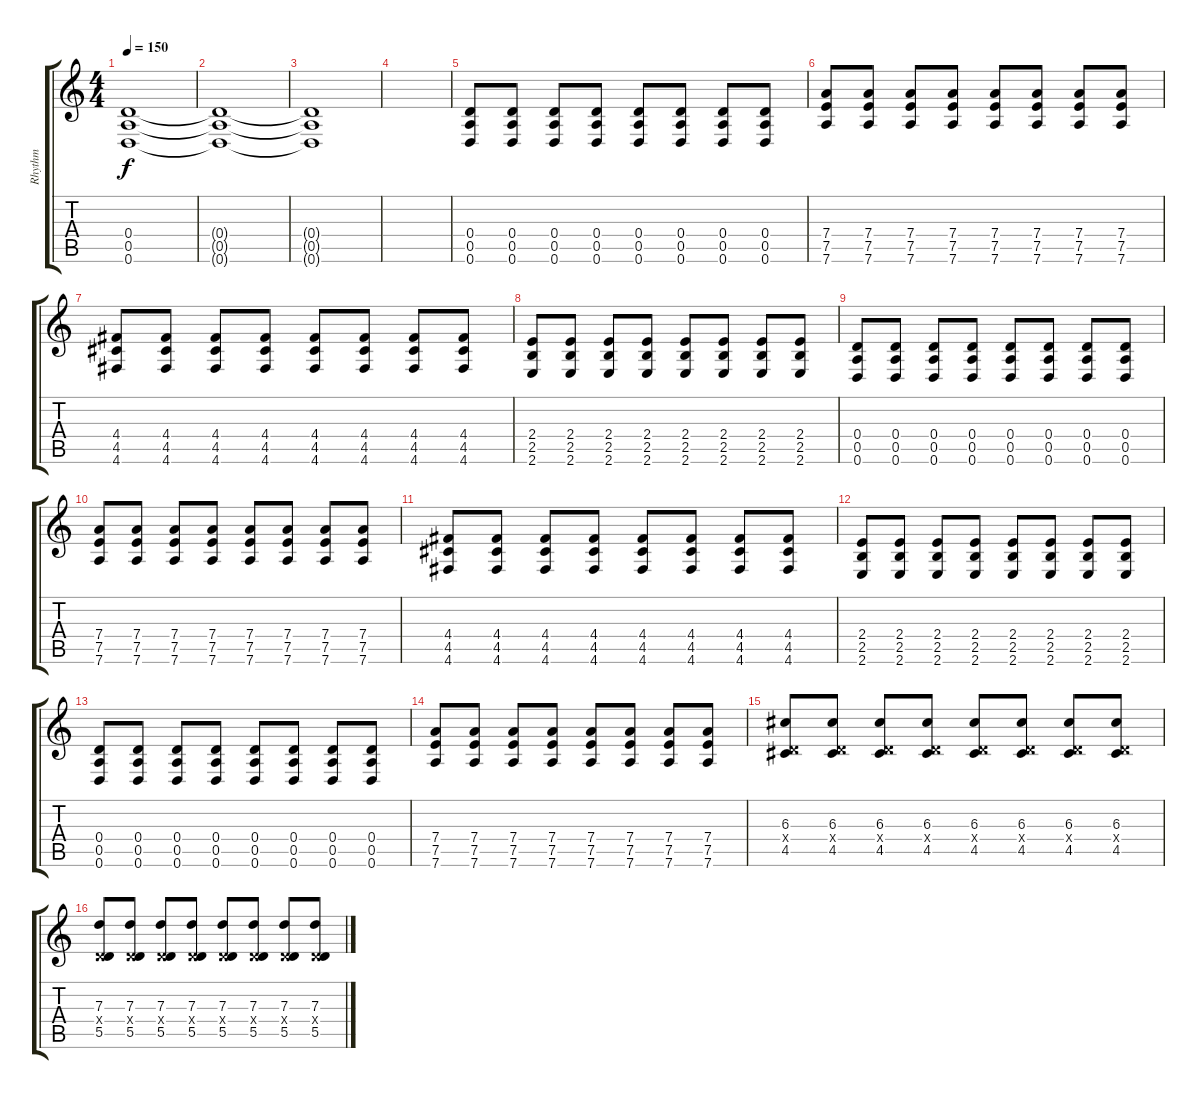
\track ("Rhythm" "Rhythm") {instrument distortionguitar}
\staff {score tabs}
\tuning (E4 B3 G3 D3 A2 D2) {hide}
\ts (4 4)
\tempo 150
\clef g2
\ks c
(0.4 0.5 0.6).1{dy f} |
(0.4{t} 0.5{t} 0.6{t}).1 |
(0.4{t} 0.5{t} 0.6{t}).1 |
|
(0.4 0.5 0.6).8 (0.4 0.5 0.6).8 (0.4 0.5 0.6).8 (0.4 0.5 0.6).8 (0.4 0.5 0.6).8 (0.4 0.5 0.6).8 (0.4 0.5 0.6).8 (0.4 0.5 0.6).8 |
(7.4 7.5 7.6).8 (7.4 7.5 7.6).8 (7.4 7.5 7.6).8 (7.4 7.5 7.6).8 (7.4 7.5 7.6).8 (7.4 7.5 7.6).8 (7.4 7.5 7.6).8 (7.4 7.5 7.6).8 |
(4.4 4.5 4.6).8 (4.4 4.5 4.6).8 (4.4 4.5 4.6).8 (4.4 4.5 4.6).8 (4.4 4.5 4.6).8 (4.4 4.5 4.6).8 (4.4 4.5 4.6).8 (4.4 4.5 4.6).8 |
(2.4 2.5 2.6).8 (2.4 2.5 2.6).8 (2.4 2.5 2.6).8 (2.4 2.5 2.6).8 (2.4 2.5 2.6).8 (2.4 2.5 2.6).8 (2.4 2.5 2.6).8 (2.4 2.5 2.6).8 |
(0.4 0.5 0.6).8 (0.4 0.5 0.6).8 (0.4 0.5 0.6).8 (0.4 0.5 0.6).8 (0.4 0.5 0.6).8 (0.4 0.5 0.6).8 (0.4 0.5 0.6).8 (0.4 0.5 0.6).8 |
(7.4 7.5 7.6).8 (7.4 7.5 7.6).8 (7.4 7.5 7.6).8 (7.4 7.5 7.6).8 (7.4 7.5 7.6).8 (7.4 7.5 7.6).8 (7.4 7.5 7.6).8 (7.4 7.5 7.6).8 |
(4.4 4.5 4.6).8 (4.4 4.5 4.6).8 (4.4 4.5 4.6).8 (4.4 4.5 4.6).8 (4.4 4.5 4.6).8 (4.4 4.5 4.6).8 (4.4 4.5 4.6).8 (4.4 4.5 4.6).8 |
(2.4 2.5 2.6).8 (2.4 2.5 2.6).8 (2.4 2.5 2.6).8 (2.4 2.5 2.6).8 (2.4 2.5 2.6).8 (2.4 2.5 2.6).8 (2.4 2.5 2.6).8 (2.4 2.5 2.6).8 |
(0.4 0.5 0.6).8 (0.4 0.5 0.6).8 (0.4 0.5 0.6).8 (0.4 0.5 0.6).8 (0.4 0.5 0.6).8 (0.4 0.5 0.6).8 (0.4 0.5 0.6).8 (0.4 0.5 0.6).8 |
(7.4 7.5 7.6).8 (7.4 7.5 7.6).8 (7.4 7.5 7.6).8 (7.4 7.5 7.6).8 (7.4 7.5 7.6).8 (7.4 7.5 7.6).8 (7.4 7.5 7.6).8 (7.4 7.5 7.6).8 |
(6.3 0.4{x} 4.5).8 (6.3 0.4{x} 4.5).8 (6.3 0.4{x} 4.5).8 (6.3 0.4{x} 4.5).8 (6.3 0.4{x} 4.5).8 (6.3 0.4{x} 4.5).8 (6.3 0.4{x} 4.5).8 (6.3 0.4{x} 4.5).8 |
(7.3 0.4{x} 5.5).8 (7.3 0.4{x} 5.5).8 (7.3 0.4{x} 5.5).8 (7.3 0.4{x} 5.5).8 (7.3 0.4{x} 5.5).8 (7.3 0.4{x} 5.5).8 (7.3 0.4{x} 5.5).8 (7.3 0.4{x} 5.5).8
